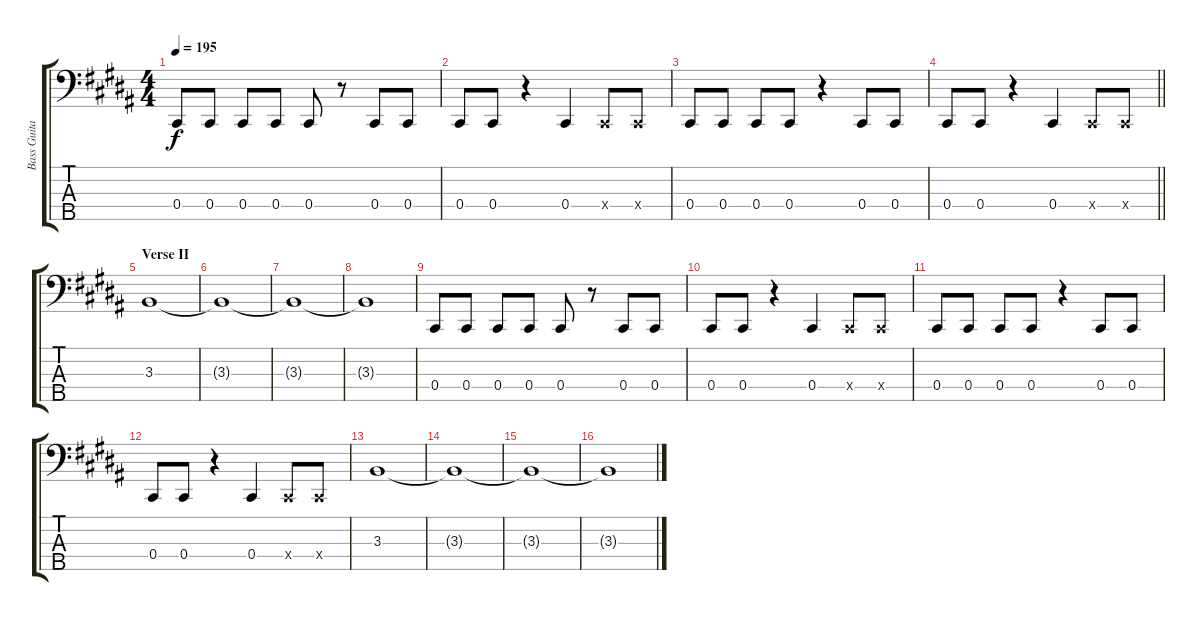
\track ("Bass Guitar" "Bass Guita") {instrument electricbassfinger}
\staff {score tabs}
\tuning (Gb2 Db2 Ab1 Db1 Ab0) {hide}
\ts (4 4)
\tempo 195
\clef f4
\ks b
0.4.8{dy f} 0.4.8 0.4.8 0.4.8 0.4.8 r.8 0.4.8 0.4.8 |
0.4.8 0.4.8 r.4 0.4.4 0.4{x}.8 0.4{x}.8 |
0.4.8 0.4.8 0.4.8 0.4.8 r.4 0.4.8 0.4.8 |
\barLineRight lightlight
0.4.8 0.4.8 r.4 0.4.4 0.4{x}.8 0.4{x}.8 |
\section ("" "Verse II")
3.3.1 |
3.3{t}.1 |
3.3{t}.1 |
3.3{t}.1 |
0.4.8 0.4.8 0.4.8 0.4.8 0.4.8 r.8 0.4.8 0.4.8 |
0.4.8 0.4.8 r.4 0.4.4 0.4{x}.8 0.4{x}.8 |
0.4.8 0.4.8 0.4.8 0.4.8 r.4 0.4.8 0.4.8 |
0.4.8 0.4.8 r.4 0.4.4 0.4{x}.8 0.4{x}.8 |
3.3.1 |
3.3{t}.1 |
3.3{t}.1 |
3.3{t}.1
